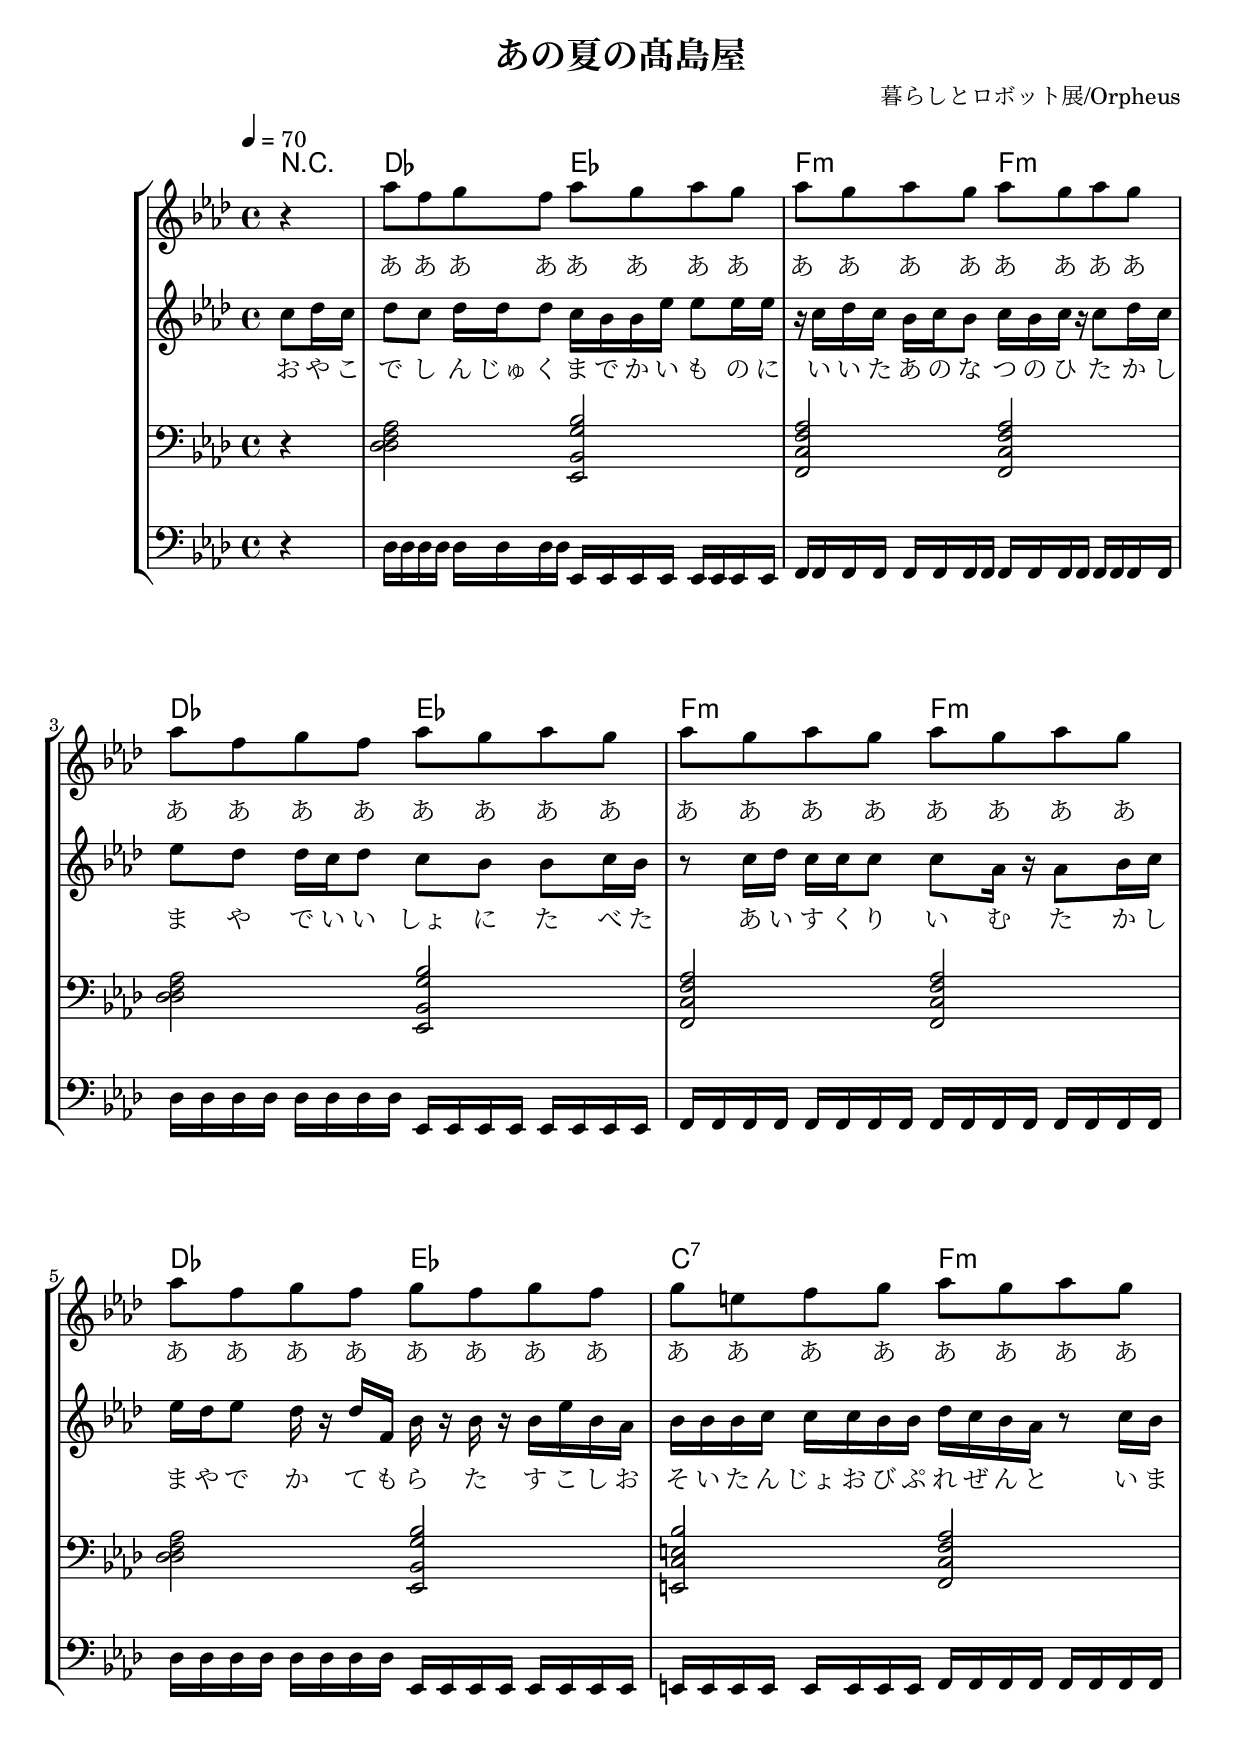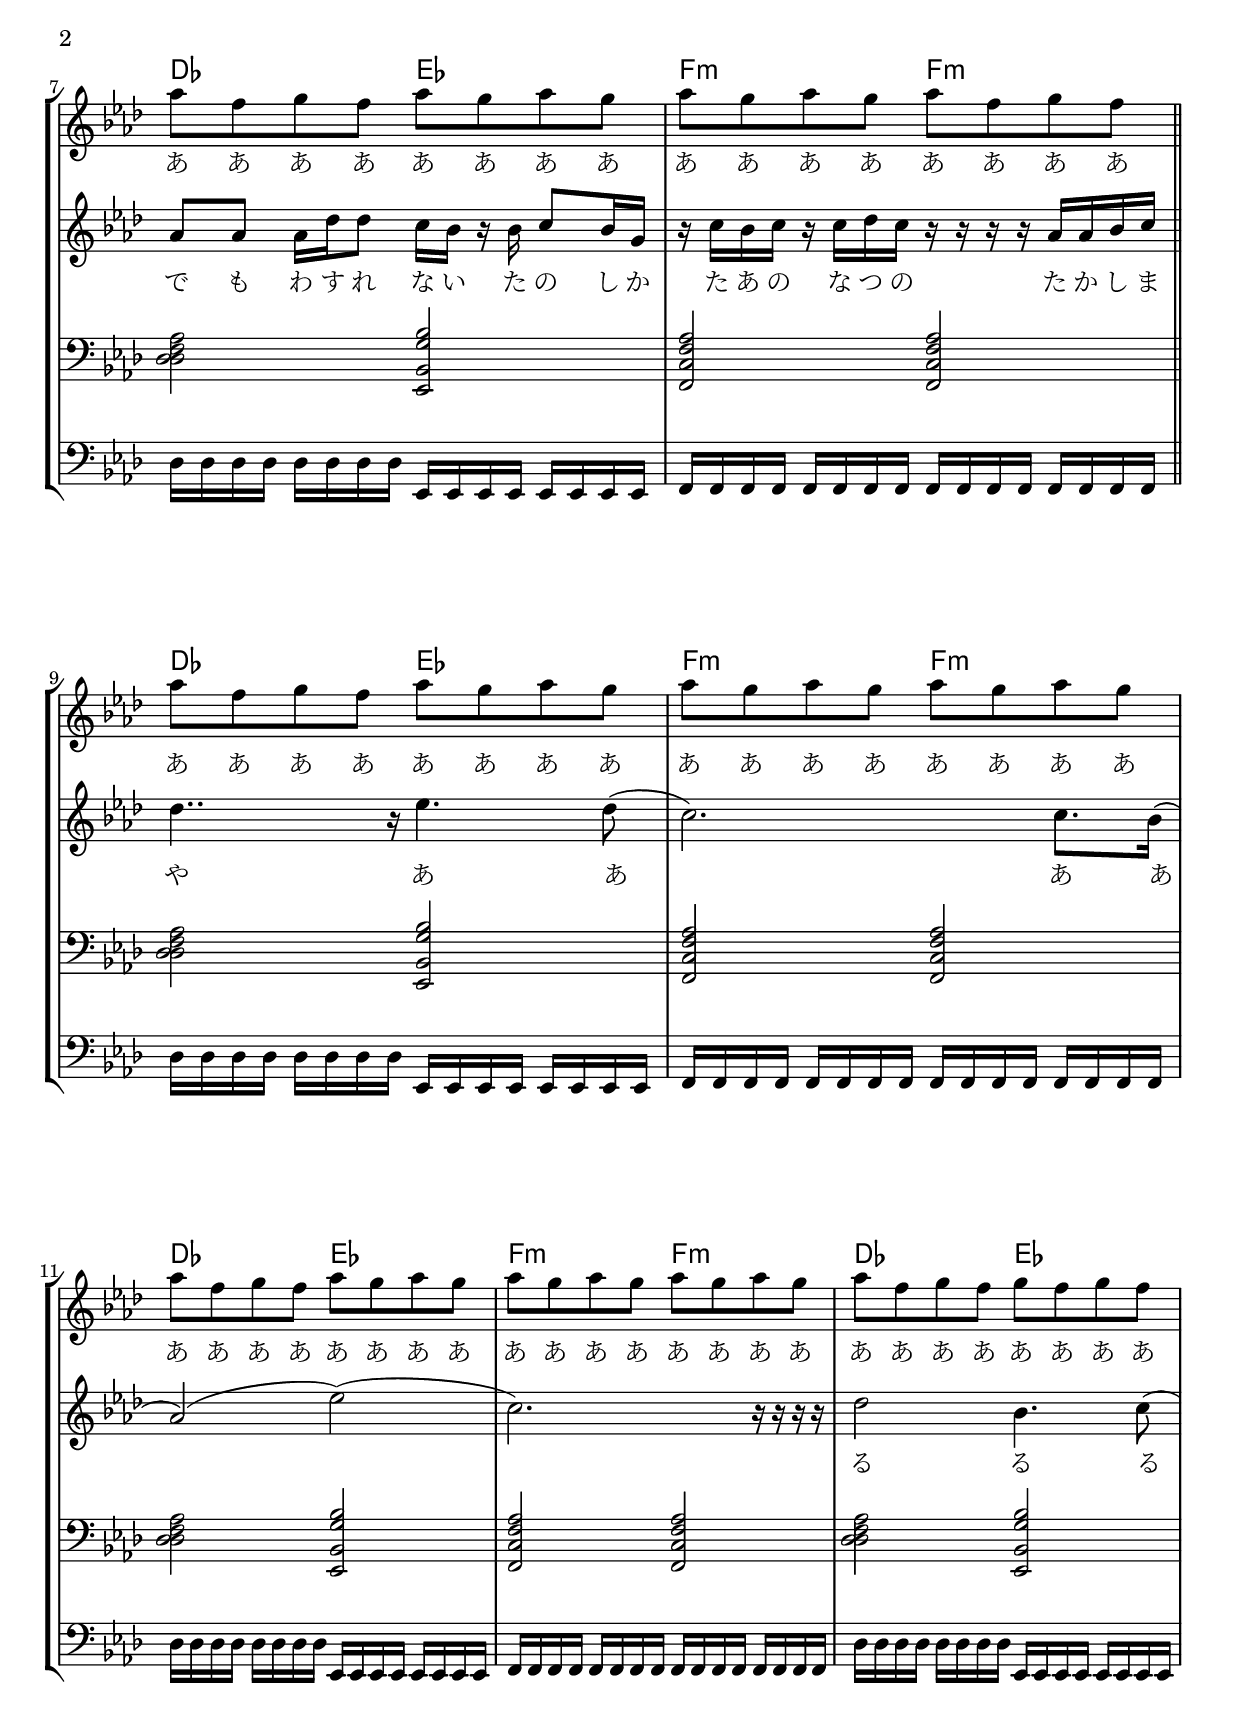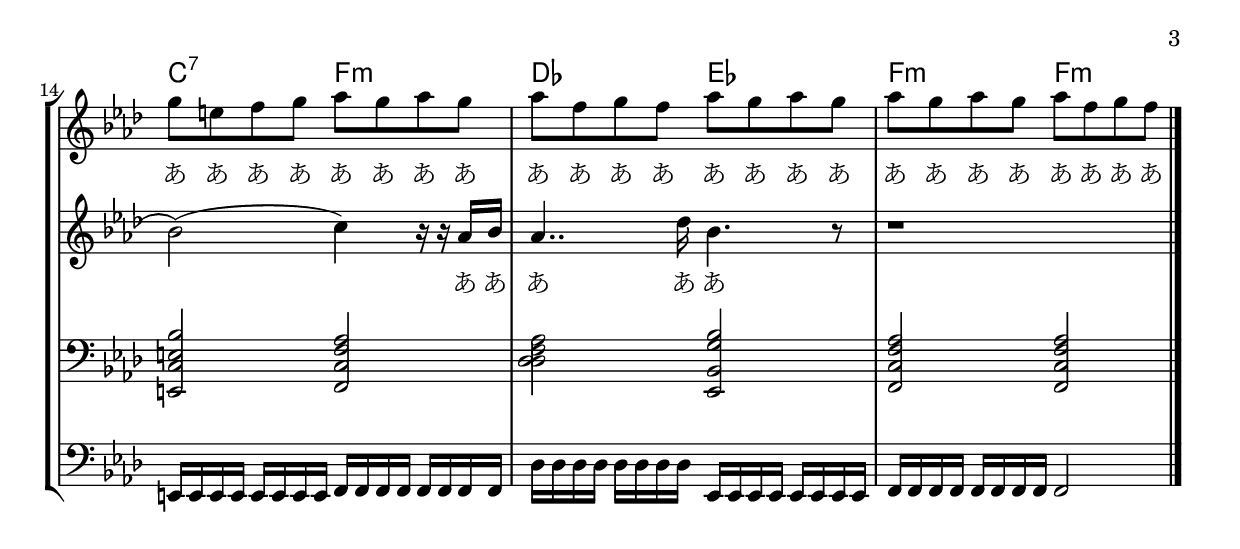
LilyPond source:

\version "2.12.1"

\header {
	title = \markup {あの夏の髙島屋}
	composer = \markup \center-column {暮らしとロボット展/Orpheus}
}

harmony = \chordmode {
		r4des2 es f:m f:m des es f:m f:m des es c:7 f:m des es f:m f:m 

	des es f:m f:m des es f:m f:m des es c:7 f:m des es f:m f:m 
}

melody = {
	\set Staff.midiInstrument = #"Electric Grand"
	\partial 8*2
		\key as \major
	\tempo 4 = 70
r4  as''8  f''8  g''8  f''8  as''8  g''8  as''8  g''8 
	as''8  g''8  as''8  g''8  as''8  g''8  as''8  g''8 
	as''8  f''8  g''8  f''8  as''8  g''8  as''8  g''8 
	as''8  g''8  as''8  g''8  as''8  g''8  as''8  g''8 
	as''8  f''8  g''8  f''8  g''8  f''8  g''8  f''8 
	g''8  e''8  f''8  g''8  as''8  g''8  as''8  g''8 
	as''8  f''8  g''8  f''8  as''8  g''8  as''8  g''8 
	as''8  g''8  as''8  g''8  as''8  f''8  g''8  f''8
	\set Staff.midiInstrument = #"Electric Grand"
	 as''8  f''8  g''8  f''8  as''8  g''8  as''8  g''8 
	as''8  g''8  as''8  g''8  as''8  g''8  as''8  g''8 
	as''8  f''8  g''8  f''8  as''8  g''8  as''8  g''8 
	as''8  g''8  as''8  g''8  as''8  g''8  as''8  g''8 
	as''8  f''8  g''8  f''8  g''8  f''8  g''8  f''8 
	g''8  e''8  f''8  g''8  as''8  g''8  as''8  g''8 
	as''8  f''8  g''8  f''8  as''8  g''8  as''8  g''8 
	as''8  g''8  as''8  g''8  as''8  f''8  g''8  f''8
	\bar "|."
}

words = \lyricmode {
	あ  あ  あ  あ  あ  あ  あ  あ  あ  あ  あ  あ  あ  あ  あ  あ  あ  あ  あ  あ  あ  あ  あ  あ  あ  あ  あ  あ  あ  あ  あ  あ  あ  あ  あ  あ  あ  あ  あ  あ  あ  あ  あ  あ  あ  あ  あ  あ  あ  あ  あ  あ  あ  あ  あ  あ  あ  あ  あ  あ  あ  あ  あ  あ  
	あ  あ  あ  あ  あ  あ  あ  あ  あ  あ  あ  あ  あ  あ  あ  あ  あ  あ  あ  あ  あ  あ  あ  あ  あ  あ  あ  あ  あ  あ  あ  あ  あ  あ  あ  あ  あ  あ  あ  あ  あ  あ  あ  あ  あ  あ  あ  あ  あ  あ  あ  あ  あ  あ  あ  あ  あ  あ  あ  あ  あ  あ  あ  あ  
}

secondmelody = {
	\set Staff.midiInstrument = #"fss0.42"
	\partial 8*2
		\key as \major
	\tempo 4 = 70
c''8  des''16  c''16 
	des''8  c''8  des''16  des''16  des''8  c''16  bes'16  bes'16  es''16  es''8  es''16  es''16 
	r16  c''16  des''16  c''16  bes'16  c''16  bes'8  c''16  bes'16  c''16  r16  c''8  des''16  c''16 
	es''8  des''8  des''16  c''16  des''8  c''8  bes'8  bes'8  c''16  bes'16 
	r8  c''16  des''16  c''16  c''16  c''8  c''8  as'16  r16  as'8  bes'16  c''16 
	es''16  des''16  es''8  des''16  r16  des''16  f'16  bes'16  r16  bes'16  r16  bes'16  es''16  bes'16  as'16 
	bes'16  bes'16  bes'16  c''16  c''16  c''16  bes'16  bes'16  des''16  c''16  bes'16  as'16  r8  c''16  bes'16 
	as'8  as'8  as'16  des''16  des''8  c''16  bes'16  r16  bes'16  c''8  bes'16  g'16 
	r16  c''16  bes'16  c''16  r16  c''16  des''16  c''16  r16  r16  r16  r16  	\set Staff.midiInstrument = #"fss0.42"
	as'16  as'16  bes'16  c''16 
	des''4..  r16  es''4.  des''8 
	(c''2.)  c''8.  bes'16 
	(as'2)  (es''2) 
	(c''2.)  r16  r16  r16  r16 
	des''2  bes'4.  c''8 
	(bes'2)  (c''4)  r16  r16  as'16  bes'16 
	as'4..  des''16  bes'4.  r8
	r1 	\bar "|."
}

secondwords = \lyricmode {
	お  や  こ  で  し  ん  じゅ  く  ま  で  か  い  も  の  に  い  い  た  あ  の  な  つ  の  ひ  た  か  し  ま  や  で  い  い  しょ  に  た  べ  た  あ  い  す  く  り  い  む  た  か  し  ま  や  で  か  て  も  ら  た  す  こ  し  お  そ  い  た  ん  じょ  お  び  ぷ  れ  ぜ  ん  と  い  ま  で  も  わ  す  れ  な  い  た  の  し  か  た  あ  の  な  つ  の  
	た  か  し  ま  や  あ  あ  あ  あ  る  る  る  あ  あ  あ  あ  あ  
}

tempochange = {
	\tempo 4 = 70
	r1 | r1 | r1 | r1 | r1 | r1 | r1 | r1 \bar "||"
	\tempo 4 = 70
	r1 | r1 | r1 | r1 | r1 | r1 | r1 | r1 \bar "|."
}

mainacc = {
	\clef bass
	\set Staff.midiInstrument = #"Overdriven Guitar"
	\key as \major
	\tempo 4 = 70
	\partial 8*2
	r4	<des des f as>2
	<es, bes, g bes>2
	<f, c f as>2
	<f, c f as>2
	<des des f as>2
	<es, bes, g bes>2
	<f, c f as>2
	<f, c f as>2
	<des des f as>2
	<es, bes, g bes>2
	<e, c e bes>2
	<f, c f as>2
	<des des f as>2
	<es, bes, g bes>2
	<f, c f as>2
	<f, c f as>2
	\bar "||"

	\set Staff.midiInstrument = #"Overdriven Guitar"
	<des des f as>2
	<es, bes, g bes>2
	<f, c f as>2
	<f, c f as>2
	<des des f as>2
	<es, bes, g bes>2
	<f, c f as>2
	<f, c f as>2
	<des des f as>2
	<es, bes, g bes>2
	<e, c e bes>2
	<f, c f as>2
	<des des f as>2
	<es, bes, g bes>2
	<f, c f as>2
	<f, c f as>2
	\bar "|."
}

subacc = {
	\clef bass
	\set Staff.midiInstrument = #"Drawbar Organ"
	\key as \major
	\tempo 4 = 70
	\partial 8*2
	r4	des16 des16 des16 des16 des16 des16 des16 des16
	es,16 es,16 es,16 es,16 es,16 es,16 es,16 es,16
	f,16 f,16 f,16 f,16 f,16 f,16 f,16 f,16
	f,16 f,16 f,16 f,16 f,16 f,16 f,16 f,16
	des16 des16 des16 des16 des16 des16 des16 des16
	es,16 es,16 es,16 es,16 es,16 es,16 es,16 es,16
	f,16 f,16 f,16 f,16 f,16 f,16 f,16 f,16
	f,16 f,16 f,16 f,16 f,16 f,16 f,16 f,16
	des16 des16 des16 des16 des16 des16 des16 des16
	es,16 es,16 es,16 es,16 es,16 es,16 es,16 es,16
	e,16 e,16 e,16 e,16 e,16 e,16 e,16 e,16
	f,16 f,16 f,16 f,16 f,16 f,16 f,16 f,16
	des16 des16 des16 des16 des16 des16 des16 des16
	es,16 es,16 es,16 es,16 es,16 es,16 es,16 es,16
	f,16 f,16 f,16 f,16 f,16 f,16 f,16 f,16
	f,16 f,16 f,16 f,16 f,16 f,16 f,16 f,16
	\bar "||"

	\set Staff.midiInstrument = #"Drawbar Organ"
	des16 des16 des16 des16 des16 des16 des16 des16
	es,16 es,16 es,16 es,16 es,16 es,16 es,16 es,16
	f,16 f,16 f,16 f,16 f,16 f,16 f,16 f,16
	f,16 f,16 f,16 f,16 f,16 f,16 f,16 f,16
	des16 des16 des16 des16 des16 des16 des16 des16
	es,16 es,16 es,16 es,16 es,16 es,16 es,16 es,16
	f,16 f,16 f,16 f,16 f,16 f,16 f,16 f,16
	f,16 f,16 f,16 f,16 f,16 f,16 f,16 f,16
	des16 des16 des16 des16 des16 des16 des16 des16
	es,16 es,16 es,16 es,16 es,16 es,16 es,16 es,16
	e,16 e,16 e,16 e,16 e,16 e,16 e,16 e,16
	f,16 f,16 f,16 f,16 f,16 f,16 f,16 f,16
	des16 des16 des16 des16 des16 des16 des16 des16
	es,16 es,16 es,16 es,16 es,16 es,16 es,16 es,16
	f,16 f,16 f,16 f,16 f,16 f,16 f,16 f,16
	f,2
	\bar "|."
}

percA = {
	\drummode {
	\partial 8*2
	r4	r2 hho2  |r2 hho2  |r2 hho2  |r2 hho2  |r2 hho2  |r2 hho2  |r2 hho2  |r2 hho2  \bar "||"
	r2 hho2  |r2 hho2  |r2 hho2  |r2 hho2  |r2 hho2  |r2 hho2  |r2 hho2  |r2 hho2  \bar "|."
	}
}

percB = {
	\drummode {
	\partial 8*2
	r4	r8 hh16 hh16 hh8 hh16 hh8. hh16 hh16 hh8 hh16 hh16  |hh8 hh16 hh16 hh8 hh16 hh8. hh16 hh16 hh8 hh8  |hh8 hh16 hh16 hh8 hh16 hh8. hh16 hh16 hh8 hh16 hh16  |hh8 hh16 hh16 hh8 hh16 hh8. hh16 hh16 hh8 hh8  |r8 hh16 hh16 hh8 hh16 hh8. hh16 hh16 hh8 hh16 hh16  |hh8 hh16 hh16 hh8 hh16 hh8. hh16 hh16 hh8 hh8  |hh8 hh16 hh16 hh8 hh16 hh8. hh16 hh16 hh8 hh16 hh16  |hh8 hh16 hh16 hh8 hh16 hh8 hh4. r16  \bar "||"
	r8 hh16 hh16 hh8 hh16 hh8. hh16 hh16 hh8 hh16 hh16  |hh8 hh16 hh16 hh8 hh16 hh8. hh16 hh16 hh8 hh8  |hh8 hh16 hh16 hh8 hh16 hh8. hh16 hh16 hh8 hh16 hh16  |hh8 hh16 hh16 hh8 hh16 hh8. hh16 hh16 hh8 hh8  |r8 hh16 hh16 hh8 hh16 hh8. hh16 hh16 hh8 hh16 hh16  |hh8 hh16 hh16 hh8 hh16 hh8. hh16 hh16 hh8 hh8  |hh8 hh16 hh16 hh8 hh16 hh8. hh16 hh16 hh8 hh16 hh16  |hh8 hh16 hh16 hh8 hh16 hh8 hh4. r16  \bar "|."
	}
}

percC = {
	\drummode {
	\partial 8*2
	r4	r4 sn2 sn4  |r4 sn2 sn4  |r4 sn2 sn4  |r4 sn2 sn4  |r4 sn2 sn4  |r4 sn2 sn4  |r4 sn2 sn4  |r4 sn4. sn16 sn8 sn16 sn16 sn16  \bar "||"
	r4 sn2 sn4  |r4 sn2 sn4  |r4 sn2 sn4  |r4 sn2 sn4  |r4 sn2 sn4  |r4 sn2 sn4  |r4 sn2 sn4  |r4 sn4. sn16 sn8 sn16 sn16 sn16  \bar "|."
	}
}

percD = {
	\drummode {
	\partial 8*2
	r4	bd8 bd4 bd4 r16 bd8. bd8  |bd8 bd4 bd4 r16 bd8. bd8  |bd8 bd4 bd4 r16 bd8. bd8  |bd8 bd4 bd4 r16 bd8. bd8  |bd8 bd4 bd4 r16 bd8. bd8  |bd8 bd4 bd4 r16 bd8. bd8  |bd8 bd4 bd4 r16 bd8. bd8  |bd4. bd8. bd4. r16  \bar "||"
	bd8 bd4 bd4 r16 bd8. bd8  |bd8 bd4 bd4 r16 bd8. bd8  |bd8 bd4 bd4 r16 bd8. bd8  |bd8 bd4 bd4 r16 bd8. bd8  |bd8 bd4 bd4 r16 bd8. bd8  |bd8 bd4 bd4 r16 bd8. bd8  |bd8 bd4 bd4 r16 bd8. bd8  |bd4. bd8. bd4. r16  \bar "|."
	}
}

percE = {
	\drummode {
	\partial 8*2
	r4	cymc1  |r1 |r1 |r1 |cymc1  |r1 |r1 |r2. cymc4  \bar "||"
	cymc1  |r1 |r1 |r1 |cymc1  |r1 |r1 |r2. cymc4  \bar "|."
	}
}

\score {
	<<
		\new StaffGroup <<
			\new ChordNames {\harmony}
			\new Voice = "melody" {\melody}
			\new Lyrics \lyricsto "melody" \words
			\new Voice = "secondmelody" {\secondmelody}
			\new Lyrics \lyricsto "secondmelody" \secondwords
			\new Staff = "mainacc" {\mainacc}
			\new Staff = "subacc" {\subacc}
		>>
	>>
	\layout { }
}
